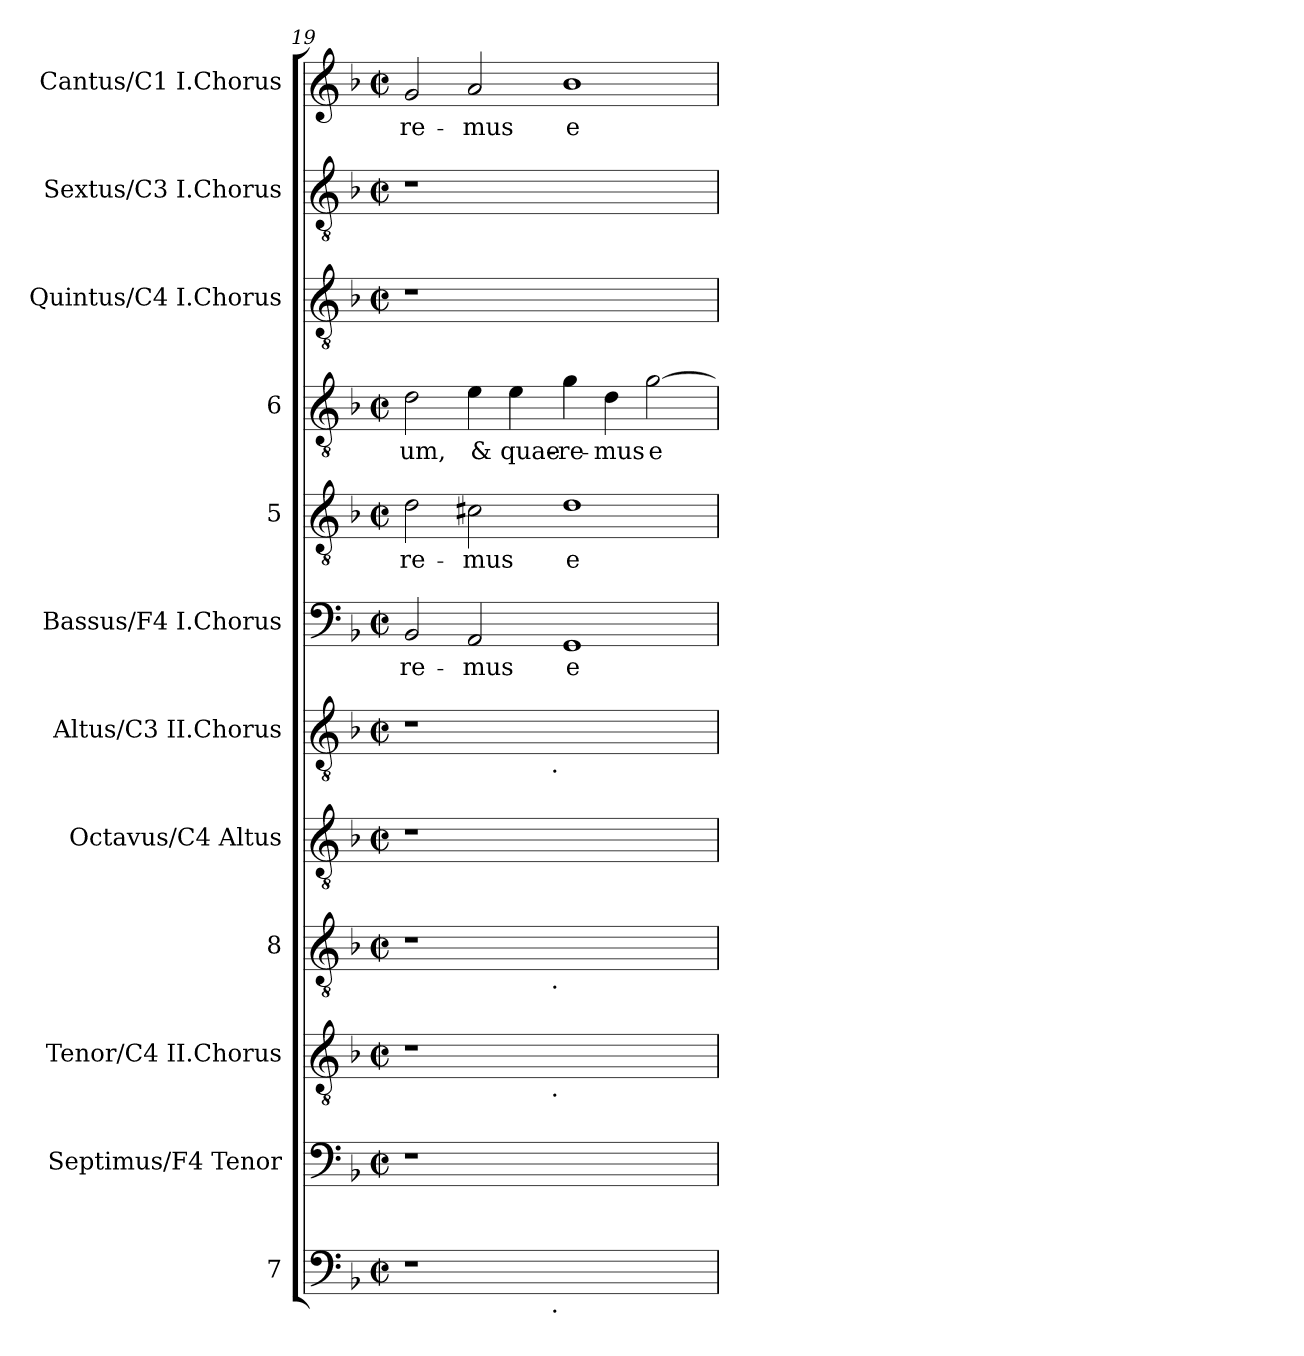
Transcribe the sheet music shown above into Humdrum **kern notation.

**kern	**kern	**kern	**kern	**kern	**kern	**kern	**text	**kern	**text	**kern	**text	**kern	**kern	**kern	**text
*part12	*part11	*part10	*part9	*part8	*part7	*part6	*part6	*part5	*part5	*part4	*part4	*part3	*part2	*part1	*part1
*staff12	*staff11	*staff10	*staff9	*staff8	*staff7	*staff6	*staff6	*staff5	*staff5	*staff4	*staff4	*staff3	*staff2	*staff1	*staff1
*I"7	*I"Septimus/F4  Tenor	*I"Tenor/C4  II.Chorus	*I"8	*I"Octavus/C4  Altus	*I"Altus/C3  II.Chorus	*I"Bassus/F4  I.Chorus	*	*I"5	*	*I"6	*	*I"Quintus/C4  I.Chorus	*I"Sextus/C3  I.Chorus	*I"Cantus/C1  I.Chorus	*
*	*	*I'T	*	*	*I'A	*I'B	*	*	*	*	*	*	*	*I'C	*
*clefF4	*clefF4	*clefGv2	*clefGv2	*clefGv2	*clefGv2	*clefF4	*	*clefGv2	*	*clefGv2	*	*clefGv2	*clefGv2	*clefG2	*
*k[b-]	*k[b-]	*k[b-]	*k[b-]	*k[b-]	*k[b-]	*k[b-]	*	*k[b-]	*	*k[b-]	*	*k[b-]	*k[b-]	*k[b-]	*
*F:	*F:	*F:	*F:	*F:	*F:	*F:	*	*F:	*	*F:	*	*F:	*F:	*F:	*
*M2/2	*M2/2	*M2/2	*M2/2	*M2/2	*M2/2	*M2/2	*	*M2/2	*	*M2/2	*	*M2/2	*M2/2	*M2/2	*
*met(c|)	*met(c|)	*met(c|)	*met(c|)	*met(c|)	*met(c|)	*met(c|)	*	*met(c|)	*	*met(c|)	*	*met(c|)	*met(c|)	*met(c|)	*
=19	=19	=19	=19	=19	=19	=19	=19	=19	=19	=19	=19	=19	=19	=19	=19
!	!	!	!	!	!	!	!LO:LY:b:cj	!	!LO:LY:b:cj	!	!LO:LY:b:cj	!	!	!	!LO:LY:b:cj
*^	*	*^	*^	*	*^	*	*	*	*	*	*	*	*	*	*
1r	2ryy	1r	1r	2ryy	1r	2ryy	1r	1r	2ryy	2BB-/	-re-	2d\	-re-	2d\	-um,	1r	1r	2g/	-re-
!	!	!	!	!	!	!	!	!	!	!	!LO:LY:b:cj	!	!LO:LY:b:cj	!	!LO:LY:b:cj	!	!	!	!LO:LY:b:cj
.	4...ryy	.	.	4...ryy	.	4...ryy	.	.	4...ryy	2AA/	-mus	2c#X\	-mus	4e\	&	.	.	2a/	-mus
!	!	!	!	!	!	!	!	!	!	!	!	!	!	!	!LO:LY:b:cj	!	!	!	!
.	.	.	.	.	.	.	.	.	.	.	.	.	.	4e\	quae-	.	.	.	.
!	!	!	!	!	!	!	!	!	!LO:TX:b:t=.	!	!	!	!	!	!	!	!	!	!
!	!	!	!	!	!	!LO:TX:b:t=.	!	!	!	!	!	!	!	!	!	!	!	!	!
!	!	!	!	!LO:TX:b:t=.	!	!	!	!	!	!	!	!	!	!	!	!	!	!	!
!	!LO:TX:b:t=.	!	!	!	!	!	!	!	!	!	!	!	!	!	!	!	!	!	!
.	1ryy	.	.	1ryy	.	1ryy	.	.	1ryy	.	.	.	.	.	.	.	.	.	.
!	!	!	!	!	!	!	!	!	!	!	!LO:LY:b:cj	!	!LO:LY:b:cj	!	!LO:LY:b:cj	!	!	!	!LO:LY:b:cj
1ryy	.	1ryy	1ryy	.	1ryy	.	1ryy	1ryy	.	1GG	e-	1d	e-	4g\	-re-	1ryy	1ryy	1b-	e-
!	!	!	!	!	!	!	!	!	!	!	!	!	!	!	!LO:LY:b:cj	!	!	!	!
.	.	.	.	.	.	.	.	.	.	.	.	.	.	4d\	-mus	.	.	.	.
!	!	!	!	!	!	!	!	!	!	!	!	!	!	!	!LO:LY:b:cj	!	!	!	!
.	.	.	.	.	.	.	.	.	.	.	.	.	.	[>2g\	e-	.	.	.	.
.	32ryy	.	.	32ryy	.	32ryy	.	.	32ryy	.	.	.	.	.	.	.	.	.	.
*	*	*	*v	*v	*	*	*	*v	*v	*	*	*	*	*	*	*	*	*	*
*v	*v	*	*	*v	*v	*	*	*	*	*	*	*	*	*	*	*	*
=	=	=	=	=	=	=	=	=	=	=	=	=	=	=	=
*-	*-	*-	*-	*-	*-	*-	*-	*-	*-	*-	*-	*-	*-	*-	*-
